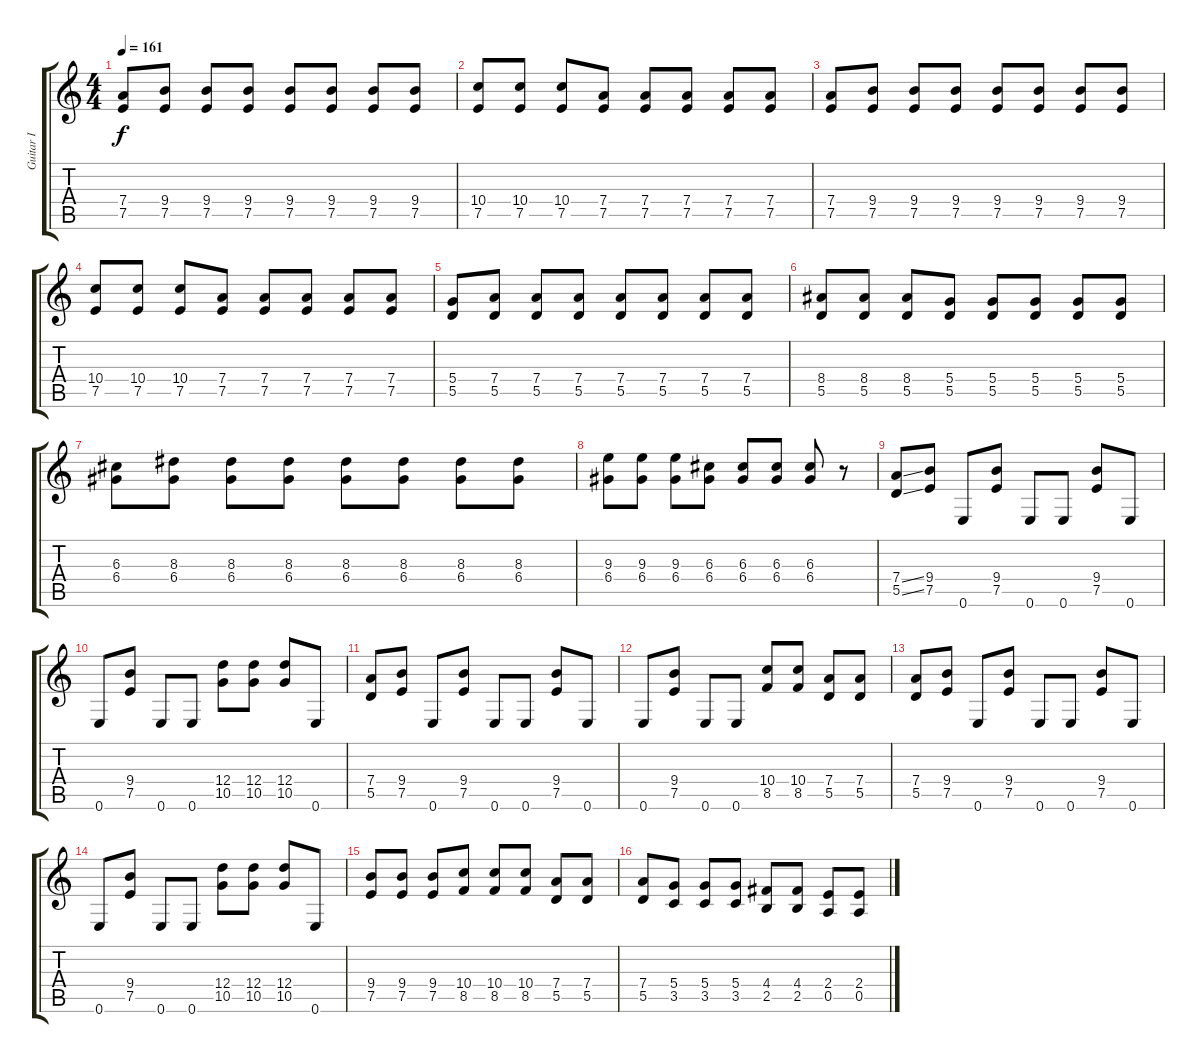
\track ("Guitar I" "Guitar I") {instrument overdrivenguitar}
\staff {score tabs}
\tuning (E4 B3 G3 D3 A2 E2) {hide}
\ts (4 4)
\tempo 161
\clef g2
\ks c
(7.4 7.5).8{dy f} (9.4 7.5).8 (9.4 7.5).8 (9.4 7.5).8 (9.4 7.5).8 (9.4 7.5).8 (9.4 7.5).8 (9.4 7.5).8 |
(10.4 7.5).8 (10.4 7.5).8 (10.4 7.5).8 (7.4 7.5).8 (7.4 7.5).8 (7.4 7.5).8 (7.4 7.5).8 (7.4 7.5).8 |
(7.4 7.5).8 (9.4 7.5).8 (9.4 7.5).8 (9.4 7.5).8 (9.4 7.5).8 (9.4 7.5).8 (9.4 7.5).8 (9.4 7.5).8 |
(10.4 7.5).8 (10.4 7.5).8 (10.4 7.5).8 (7.4 7.5).8 (7.4 7.5).8 (7.4 7.5).8 (7.4 7.5).8 (7.4 7.5).8 |
(5.4 5.5).8 (7.4 5.5).8 (7.4 5.5).8 (7.4 5.5).8 (7.4 5.5).8 (7.4 5.5).8 (7.4 5.5).8 (7.4 5.5).8 |
(8.4 5.5).8 (8.4 5.5).8 (8.4 5.5).8 (5.4 5.5).8 (5.4 5.5).8 (5.4 5.5).8 (5.4 5.5).8 (5.4 5.5).8 |
(6.3 6.4).8 (8.3 6.4).8 (8.3 6.4).8 (8.3 6.4).8 (8.3 6.4).8 (8.3 6.4).8 (8.3 6.4).8 (8.3 6.4).8 |
(9.3 6.4).8 (9.3 6.4).8 (9.3 6.4).8 (6.3 6.4).8 (6.3 6.4).8 (6.3 6.4).8 (6.3 6.4).8 r.8 |
(7.4{ss} 5.5{ss}).8 (9.4 7.5).8 0.6.8 (9.4 7.5).8 0.6.8 0.6.8 (9.4 7.5).8 0.6.8 |
0.6.8 (9.4 7.5).8 0.6.8 0.6.8 (12.4 10.5).8 (12.4 10.5).8 (12.4 10.5).8 0.6.8 |
(7.4 5.5).8 (9.4 7.5).8 0.6.8 (9.4 7.5).8 0.6.8 0.6.8 (9.4 7.5).8 0.6.8 |
0.6.8 (9.4 7.5).8 0.6.8 0.6.8 (10.4 8.5).8 (10.4 8.5).8 (7.4 5.5).8 (7.4 5.5).8 |
(7.4 5.5).8 (9.4 7.5).8 0.6.8 (9.4 7.5).8 0.6.8 0.6.8 (9.4 7.5).8 0.6.8 |
0.6.8 (9.4 7.5).8 0.6.8 0.6.8 (12.4 10.5).8 (12.4 10.5).8 (12.4 10.5).8 0.6.8 |
(9.4 7.5).8 (9.4 7.5).8 (9.4 7.5).8 (10.4 8.5).8 (10.4 8.5).8 (10.4 8.5).8 (7.4 5.5).8 (7.4 5.5).8 |
(7.4 5.5).8 (5.4 3.5).8 (5.4 3.5).8 (5.4 3.5).8 (4.4 2.5).8 (4.4 2.5).8 (2.4 0.5).8 (2.4 0.5).8
